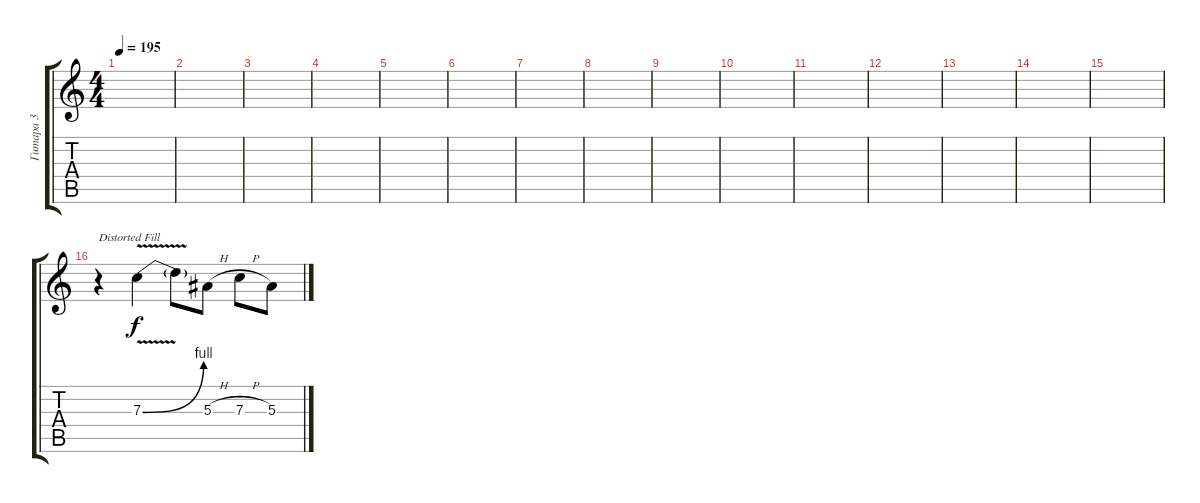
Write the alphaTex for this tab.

\track ("Гитара 3" "Гитара 3") {instrument acousticguitarsteel}
\staff {score tabs}
\tuning (D4 A3 F3 C3 G2 D2) {hide}
\ts (4 4)
\tempo 195
\clef g2
\ks c
|
|
|
|
|
|
|
|
|
|
|
|
|
|
|
r.4{txt "Distorted Fill" instrument distortionguitar} 7.3{be (bend 0 0 60 4) v}.4{dy f} 7.3{t}.8 5.3{h}.8 7.3{h}.8 5.3.8
